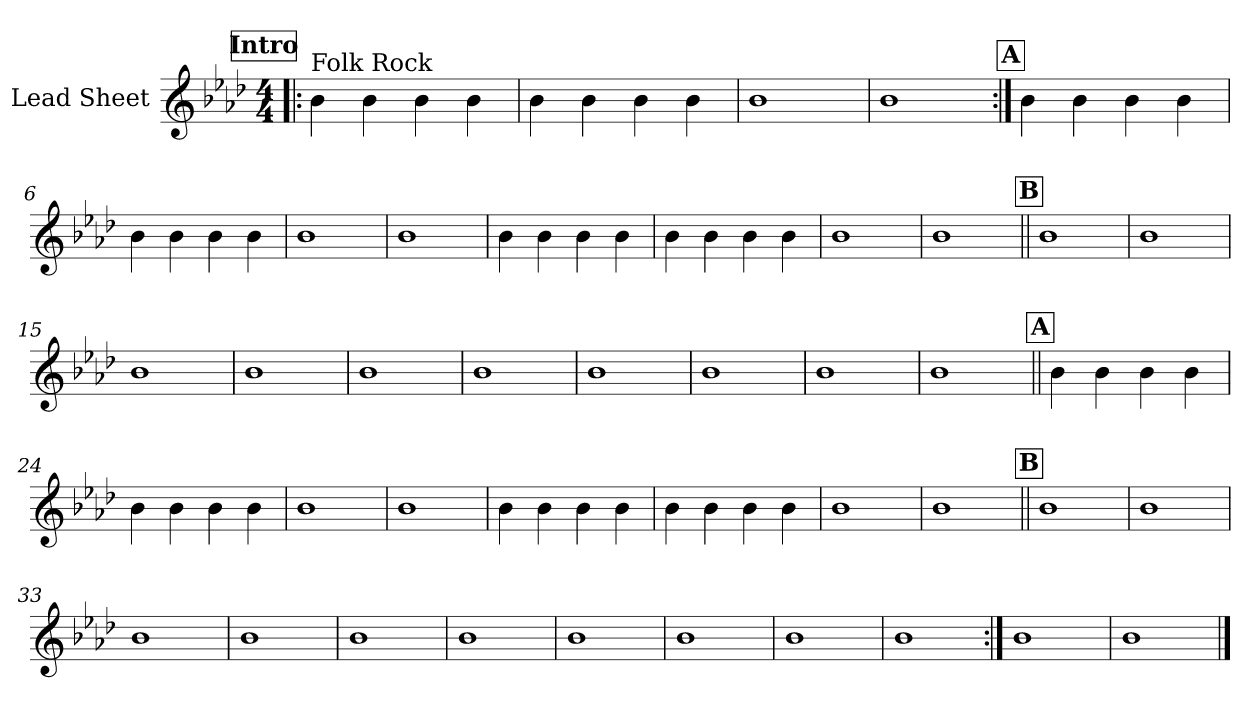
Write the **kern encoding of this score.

**kern
*part1
*staff1
*I"Lead Sheet
*clefG2
*k[b-e-a-d-]
*A-:
*M4/4
*MM110
!!LO:REH:place=s1:a:fs=14:t=Intro
=1!|:
!LO:TX:a:t=Folk Rock
4b-\
4b-\
4b-\
4b-\
=2
4b-\
4b-\
4b-\
4b-\
=3
1b-
=4
1b-
!!LO:LB:g=z
!!LO:REH:place=s1:a:fs=14:t=A
=5:|!
4b-\
4b-\
4b-\
4b-\
=6
4b-\
4b-\
4b-\
4b-\
=7
1b-
=8
1b-
!!LO:LB:g=z
=9
4b-\
4b-\
4b-\
4b-\
=10
4b-\
4b-\
4b-\
4b-\
=11
1b-
=12
1b-
!!LO:LB:g=z
!!LO:REH:place=s1:a:fs=14:t=B
=13||
1b-
=14
1b-
=15
1b-
=16
1b-
!!LO:LB:g=z
=17
1b-
=18
1b-
=19
1b-
=20
1b-
!!LO:LB:g=z
=21
1b-
=22
1b-
!!LO:LB:g=z
!!LO:REH:place=s1:a:fs=14:t=A
=23||
4b-\
4b-\
4b-\
4b-\
=24
4b-\
4b-\
4b-\
4b-\
=25
1b-
=26
1b-
!!LO:LB:g=z
=27
4b-\
4b-\
4b-\
4b-\
=28
4b-\
4b-\
4b-\
4b-\
=29
1b-
=30
1b-
!!LO:LB:g=z
!!LO:REH:place=s1:a:fs=14:t=B
=31||
1b-
=32
1b-
=33
1b-
=34
1b-
!!LO:LB:g=z
=35
1b-
=36
1b-
=37
1b-
=38
1b-
!!LO:PB:g=z
=39
1b-
=40
1b-
=41:|!
1b-
=42
1b-
==
*-
